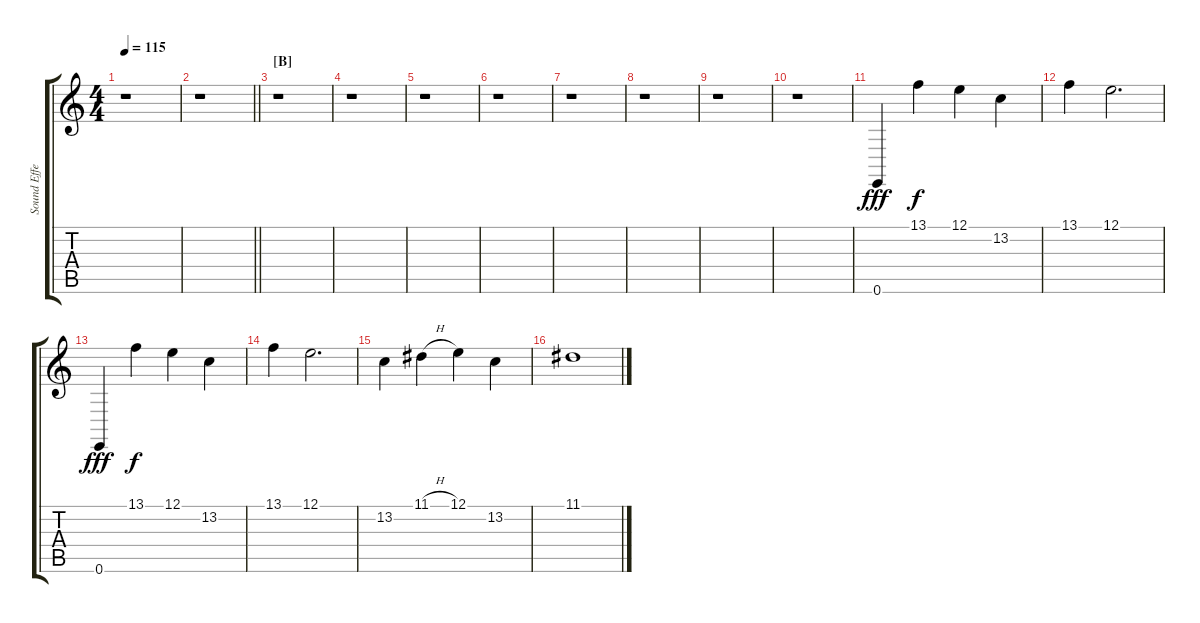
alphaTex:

\track ("Sound Effects" "Sound Effe") {instrument pad7halo}
\staff {score tabs}
\tuning (E4 B3 G3 D3 A2 E2) {hide}
\ts (4 4)
\tempo 115
\clef g2
\ks c
r.1{dy f} |
\barLineRight lightlight
r.1 |
\section ("" "[B]")
r.1 |
r.1 |
r.1 |
r.1 |
r.1 |
r.1 |
r.1 |
r.1 |
0.6.4{dy fff volume 13 instrument brightacousticpiano} 13.1.4{dy f} 12.1.4 13.2.4 |
13.1.4 12.1.2{d} |
0.6.4{dy fff} 13.1.4{dy f} 12.1.4 13.2.4 |
13.1.4 12.1.2{d} |
13.2.4 11.1{h}.4 12.1.4 13.2.4 |
11.1.1
